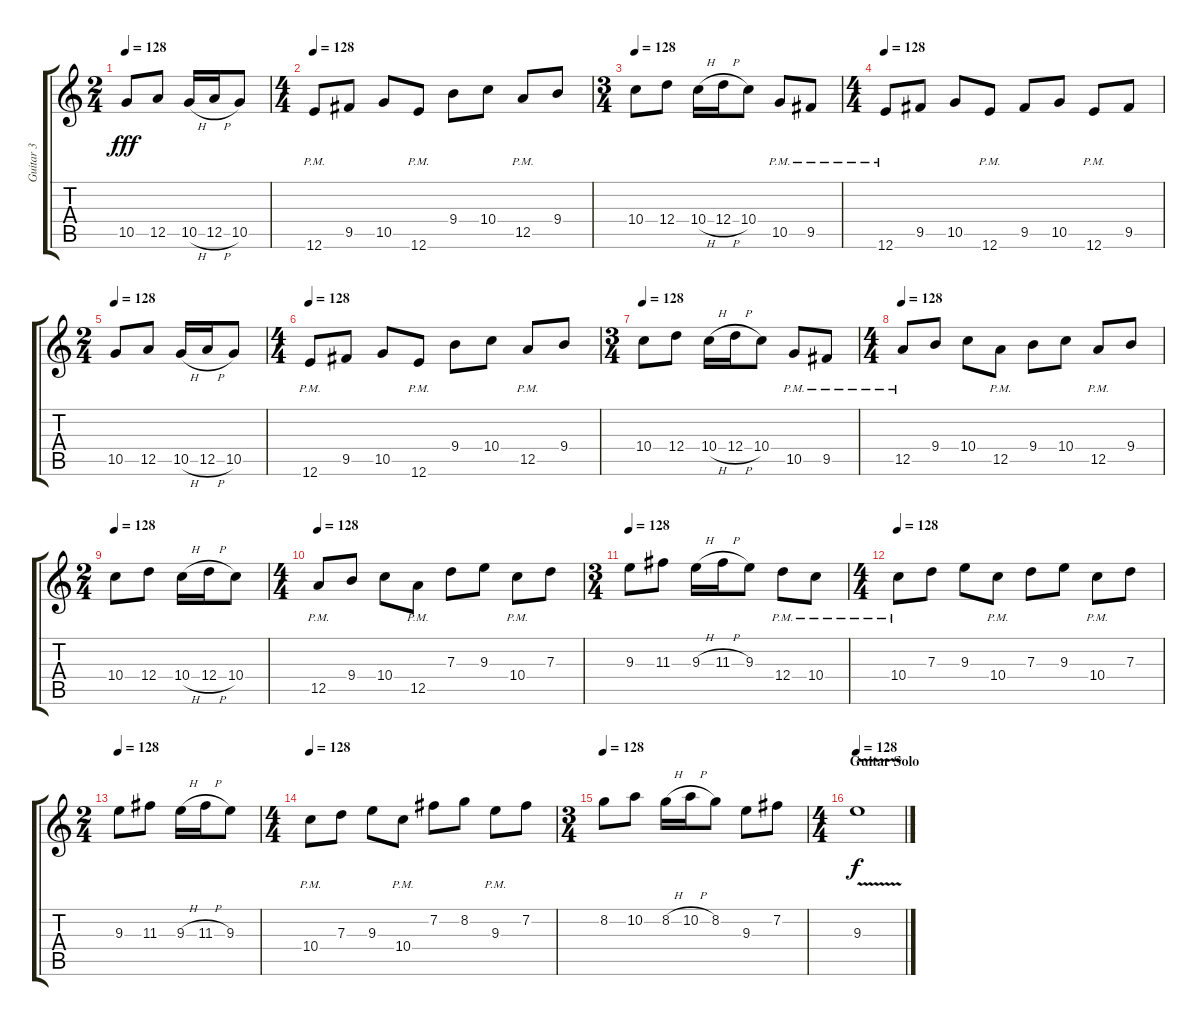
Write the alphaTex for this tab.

\track ("Guitar 3" "Guitar 3") {instrument overdrivenguitar}
\staff {score tabs}
\tuning (E4 B3 G3 D3 A2 E2) {hide}
\ts (2 4)
\tempo 128
\clef g2
\ks c
10.5.8{dy fff} 12.5.8 10.5{h}.16 12.5{h}.16 10.5.8 |
\ts (4 4)
\tempo 128
12.6{pm}.8 9.5.8 10.5.8 12.6{pm}.8 9.4.8 10.4.8 12.5{pm}.8 9.4.8 |
\ts (3 4)
\tempo 128
10.4.8 12.4.8 10.4{h}.16 12.4{h}.16 10.4.8 10.5{pm}.8 9.5{pm}.8 |
\ts (4 4)
\tempo 128
12.6{pm}.8 9.5.8 10.5.8 12.6{pm}.8 9.5.8 10.5.8 12.6{pm}.8 9.5.8 |
\ts (2 4)
\tempo 128
10.5.8 12.5.8 10.5{h}.16 12.5{h}.16 10.5.8 |
\ts (4 4)
\tempo 128
12.6{pm}.8 9.5.8 10.5.8 12.6{pm}.8 9.4.8 10.4.8 12.5{pm}.8 9.4.8 |
\ts (3 4)
\tempo 128
10.4.8 12.4.8 10.4{h}.16 12.4{h}.16 10.4.8 10.5{pm}.8 9.5{pm}.8 |
\ts (4 4)
\tempo 128
12.5{pm}.8 9.4.8 10.4.8 12.5{pm}.8 9.4.8 10.4.8 12.5{pm}.8 9.4.8 |
\ts (2 4)
\tempo 128
10.4.8 12.4.8 10.4{h}.16 12.4{h}.16 10.4.8 |
\ts (4 4)
\tempo 128
12.5{pm}.8 9.4.8 10.4.8 12.5{pm}.8 7.3.8 9.3.8 10.4{pm}.8 7.3.8 |
\ts (3 4)
\tempo 128
9.3.8 11.3.8 9.3{h}.16 11.3{h}.16 9.3.8 12.4{pm}.8 10.4{pm}.8 |
\ts (4 4)
\tempo 128
10.4{pm}.8 7.3.8 9.3.8 10.4{pm}.8 7.3.8 9.3.8 10.4{pm}.8 7.3.8 |
\ts (2 4)
\tempo 128
9.3.8 11.3.8 9.3{h}.16 11.3{h}.16 9.3.8 |
\ts (4 4)
\tempo 128
10.4{pm}.8 7.3.8 9.3.8 10.4{pm}.8 7.2.8 8.2.8 9.3{pm}.8 7.2.8 |
\ts (3 4)
\tempo 128
8.2.8 10.2.8 8.2{h}.16 10.2{h}.16 8.2.8 9.3.8 7.2.8 |
\ts (4 4)
\section ("" "Guitar Solo")
\tempo 128
9.3{v}.1{dy f}
